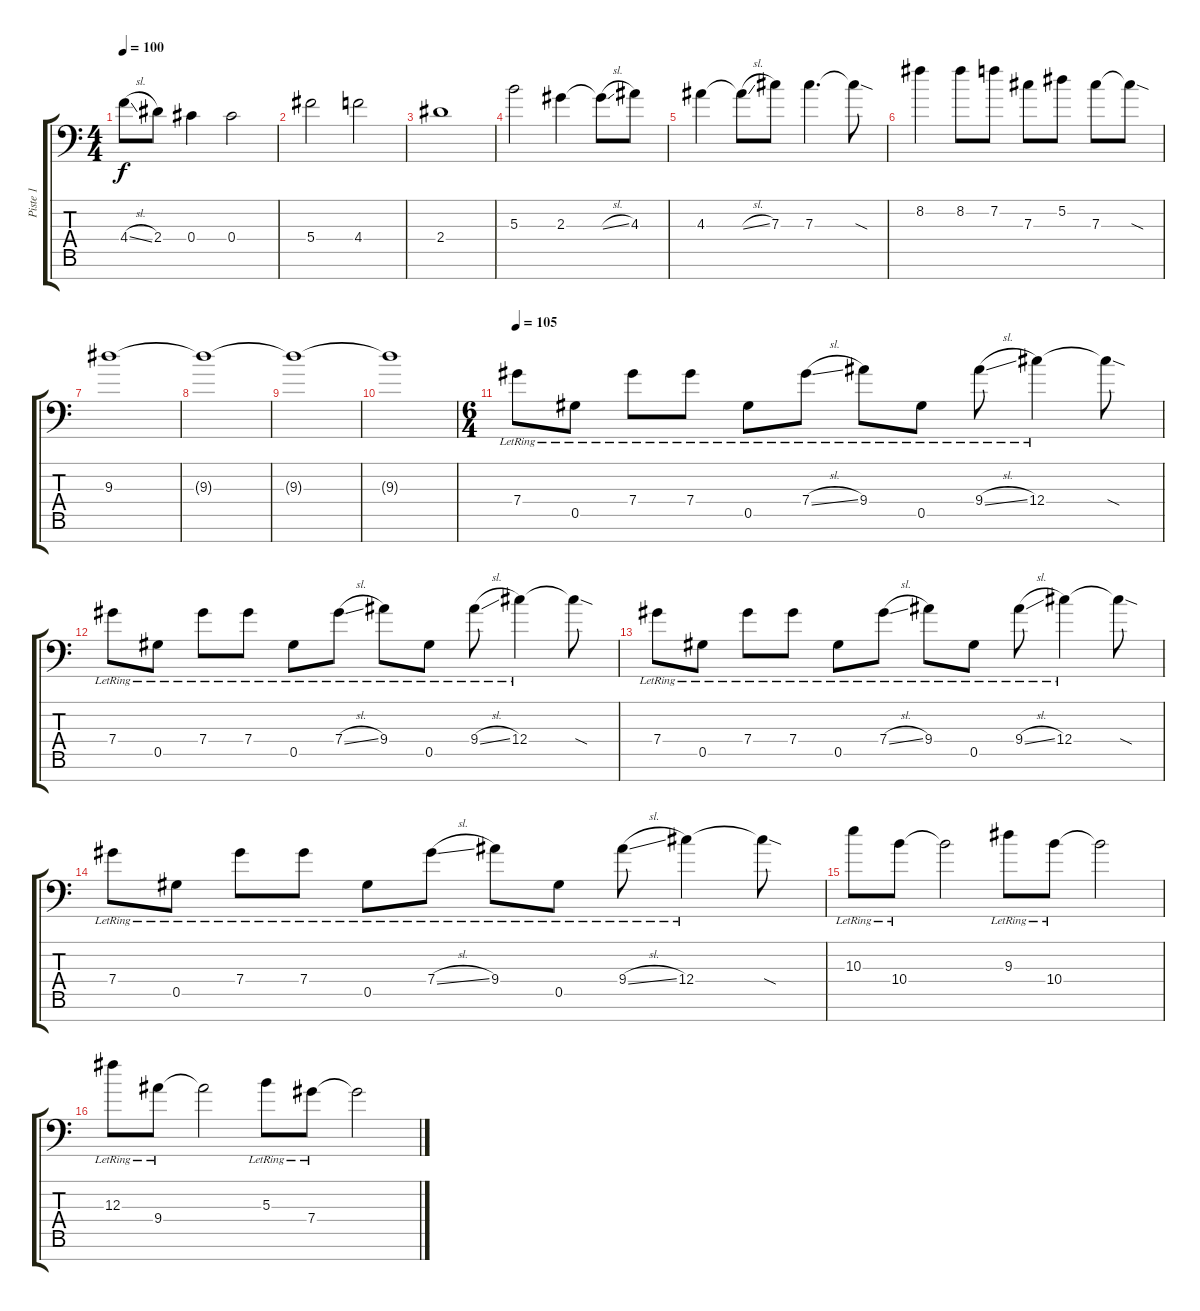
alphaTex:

\track ("Piste 1" "Piste 1") {instrument overdrivenguitar}
\staff {score tabs}
\tuning (Eb4 Bb3 Gb3 Db3 Ab2 Eb2 Bb1) {hide}
\ts (4 4)
\tempo 100
\clef f4
\ks c
4.4{sl}.8{dy f} 2.4.8 0.4.4 0.4.2 |
5.4.2 4.4.2 |
2.4.1 |
5.3.2 2.3.4 2.3{sl t}.8 4.3.8 |
4.3.4 4.3{sl t}.8 7.3.8 7.3.4{d} 7.3{sod t}.8 |
8.2.4 8.2.8 7.2.8 7.3.8 5.2.8 7.3.8 7.3{sod t}.8 |
9.3.1{volume 0} |
9.3{t}.1 |
9.3{t}.1 |
9.3{t}.1 |
\ts (6 4)
\tempo 105
7.4{lr}.8{volume 13 instrument acousticguitarsteel} 0.5{lr}.8 7.4{lr}.8 7.4{lr}.8 0.5{lr}.8 7.4{sl lr}.8 9.4{lr}.8 0.5{lr}.8 9.4{sl lr}.8 12.4{lr}.4 12.4{sod t}.8 |
7.4{lr}.8 0.5{lr}.8 7.4{lr}.8 7.4{lr}.8 0.5{lr}.8 7.4{sl lr}.8 9.4{lr}.8 0.5{lr}.8 9.4{sl lr}.8 12.4{lr}.4 12.4{sod t}.8 |
7.4{lr}.8 0.5{lr}.8 7.4{lr}.8 7.4{lr}.8 0.5{lr}.8 7.4{sl lr}.8 9.4{lr}.8 0.5{lr}.8 9.4{sl lr}.8 12.4{lr}.4 12.4{sod t}.8 |
7.4{lr}.8 0.5{lr}.8 7.4{lr}.8 7.4{lr}.8 0.5{lr}.8 7.4{sl lr}.8 9.4{lr}.8 0.5{lr}.8 9.4{sl lr}.8 12.4{lr}.4 12.4{sod t}.8 |
10.3{lr}.8 10.4{lr}.8 10.4{t}.2 9.3{lr}.8 10.4{lr}.8 10.4{t}.2 |
12.3{lr}.8 9.4{lr}.8 9.4{t}.2 5.3{lr}.8 7.4{lr}.8 7.4{t}.2
